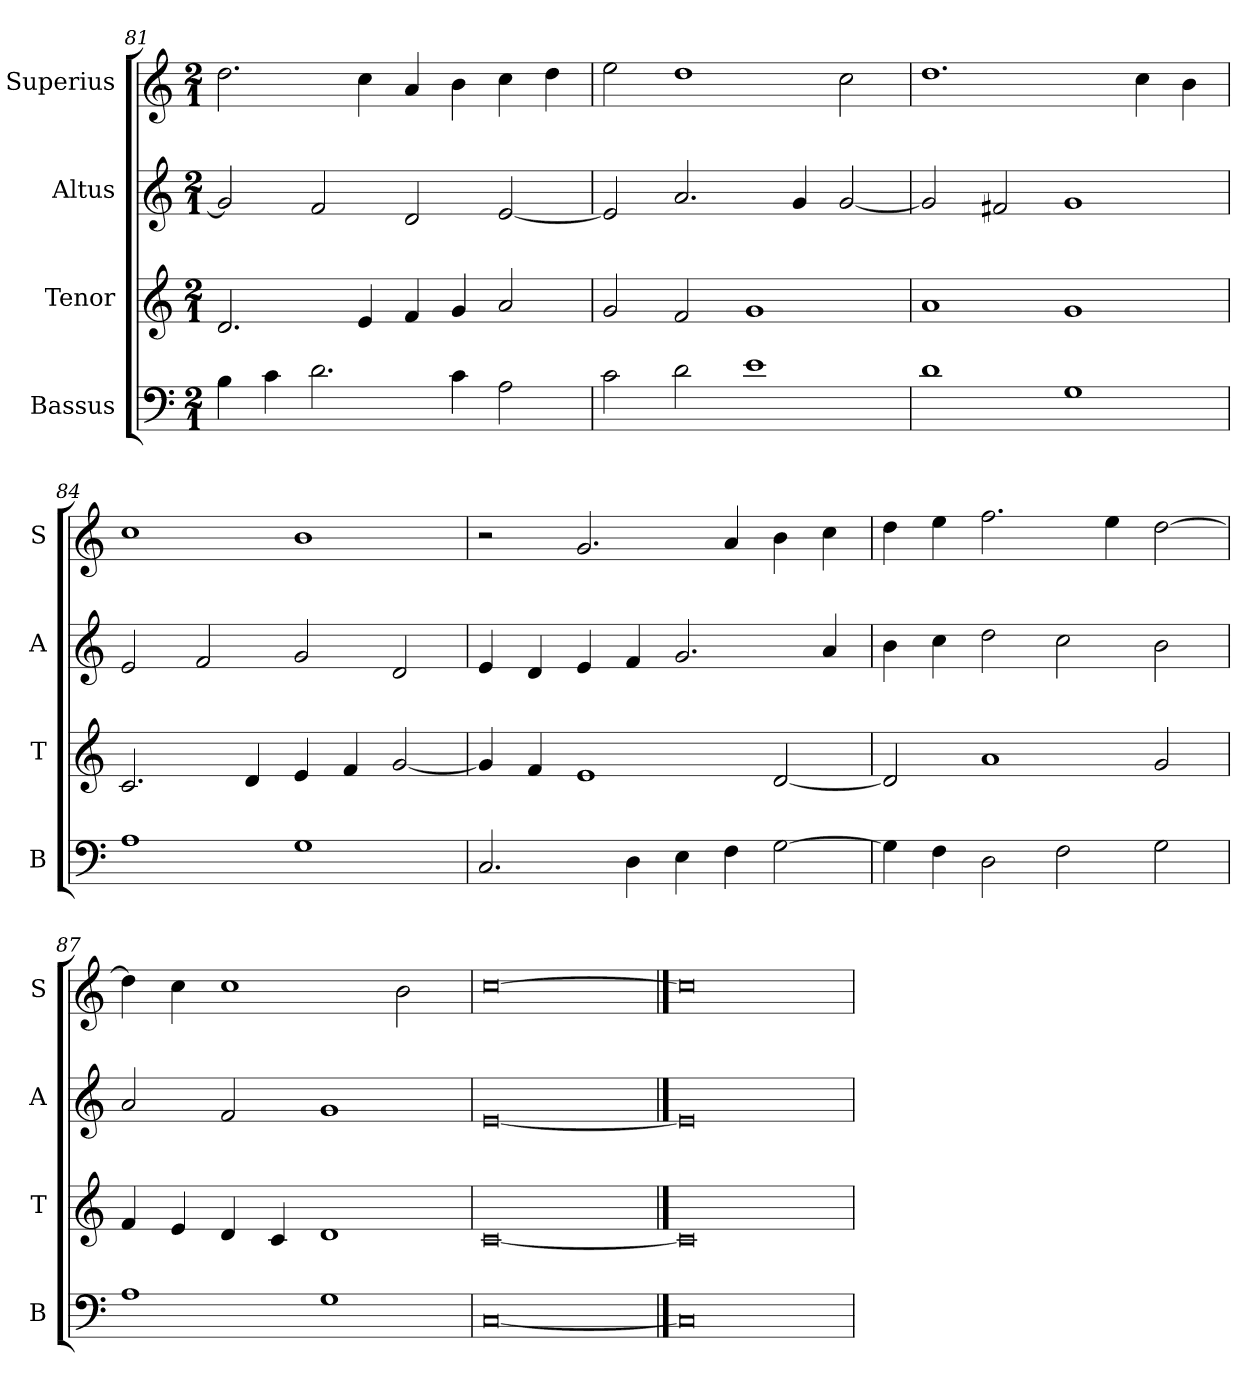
**kern	**kern	**kern	**kern
*part4	*part3	*part2	*part1
*staff4	*staff3	*staff2	*staff1
*I"Bassus	*I"Tenor	*I"Altus	*I"Superius
*I'B	*I'T	*I'A	*I'S
*clefF4	*clefG2	*clefG2	*clefG2
*k[]	*k[]	*k[]	*k[]
*C:	*C:	*C:	*C:
*M2/1	*M2/1	*M2/1	*M2/1
=81	=81	=81	=81
4B	2.d	2g]	2.dd
4c	.	.	.
2.d	.	2f	.
.	4e	.	4cc
.	4f	2d	4a
4c	4g	.	4b
2A	2a	[2e	4cc
.	.	.	4dd
=82	=82	=82	=82
2c	2g	2e]	2ee
2d	2f	2.a	1dd
1e	1g	.	.
.	.	4g	.
.	.	[2g	2cc
=83	=83	=83	=83
1d	1a	2g]	1.dd
.	.	2f#X	.
1G	1g	1g	.
.	.	.	4cc
.	.	.	4b
=84	=84	=84	=84
1A	2.c	2e	1cc
.	.	2f	.
.	4d	.	.
1G	4e	2g	1b
.	4f	.	.
.	[2g	2d	.
=85	=85	=85	=85
2.C	4g]	4e	2r
.	4f	4d	.
.	1e	4e	2.g
4D	.	4f	.
4E	.	2.g	.
4F	.	.	4a
[2G	[2d	.	4b
.	.	4a	4cc
=86	=86	=86	=86
4G]	2d]	4b	4dd
4F	.	4cc	4ee
2D	1a	2dd	2.ff
2F	.	2cc	.
.	.	.	4ee
2G	2g	2b	[2dd
=87	=87	=87	=87
1A	4f	2a	4dd]
.	4e	.	4cc
.	4d	2f	1cc
.	4c	.	.
1G	1d	1g	.
.	.	.	2b
=88	=88	=88	=88
[0C	[0c	[0e	[0cc
==89	==89	==89	==89
0C]	0c]	0e]	0cc]
=	=	=	=
*-	*-	*-	*-
